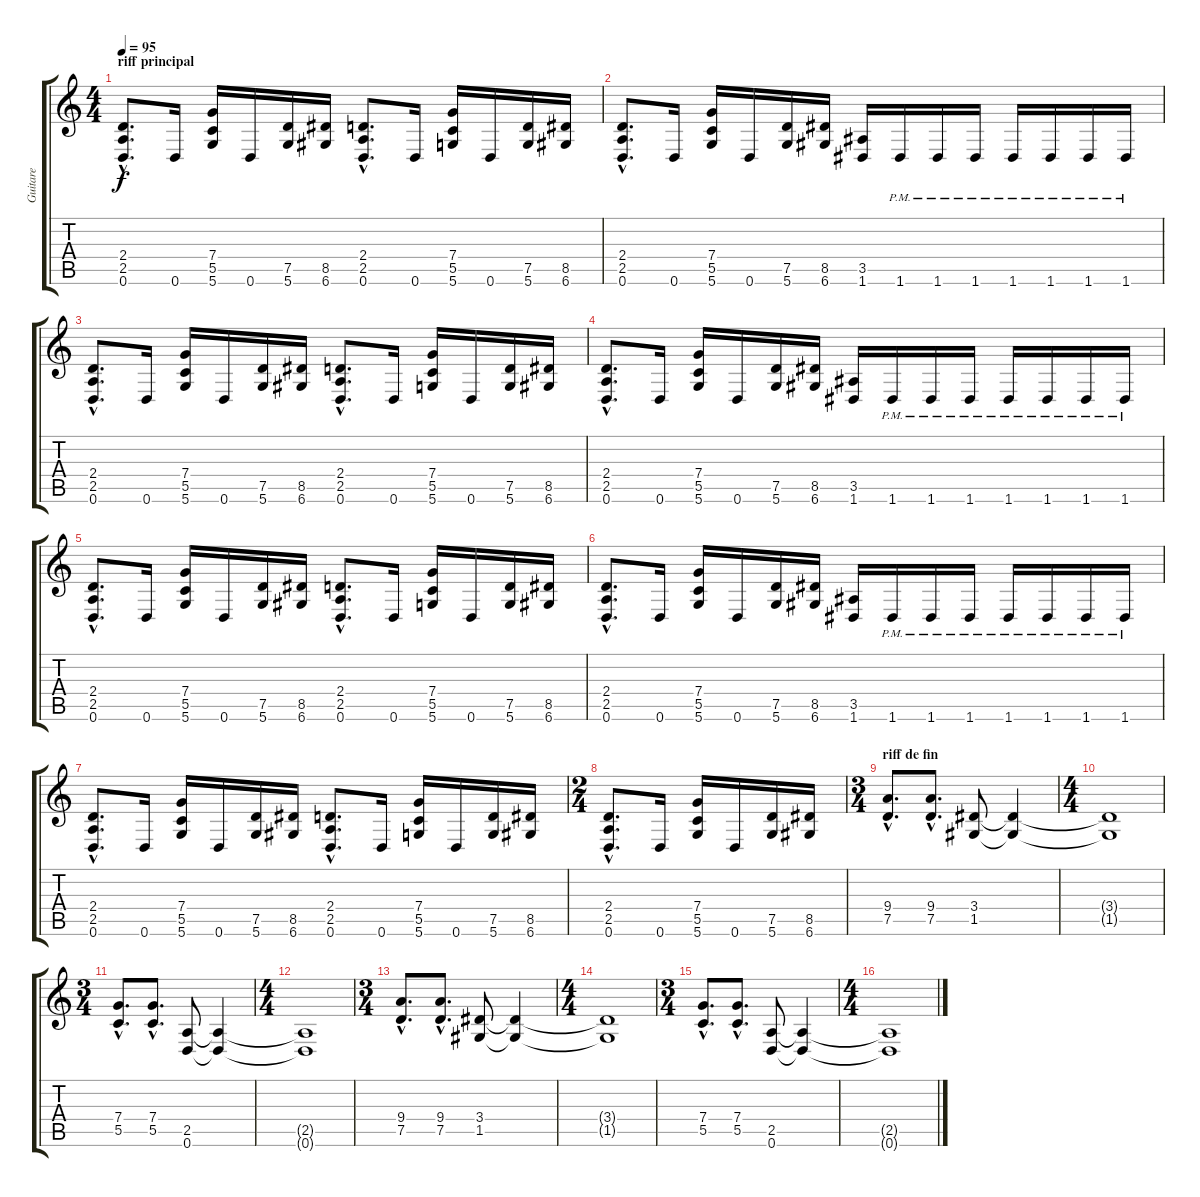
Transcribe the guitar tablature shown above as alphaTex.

\track ("Guitare" "Guitare") {instrument distortionguitar}
\staff {score tabs}
\tuning (D4 A3 F3 C3 G2 D2) {hide}
\ts (4 4)
\section ("" "riff principal")
\tempo 95
\clef g2
\ks c
(2.4{hac} 2.5{hac} 0.6{hac}).8{d dy f} 0.6.16 (7.4 5.5 5.6).16 0.6.16 (7.5 5.6).16 (8.5 6.6).16 (2.4{hac} 2.5{hac} 0.6{hac}).8{d} 0.6.16 (7.4 5.5 5.6).16 0.6.16 (7.5 5.6).16 (8.5 6.6).16 |
(2.4{hac} 2.5{hac} 0.6{hac}).8{d} 0.6.16 (7.4 5.5 5.6).16 0.6.16 (7.5 5.6).16 (8.5 6.6).16 (3.5 1.6).16 1.6{pm}.16 1.6{pm}.16 1.6{pm}.16 1.6{pm}.16 1.6{pm}.16 1.6{pm}.16 1.6{pm}.16 |
(2.4{hac} 2.5{hac} 0.6{hac}).8{d} 0.6.16 (7.4 5.5 5.6).16 0.6.16 (7.5 5.6).16 (8.5 6.6).16 (2.4{hac} 2.5{hac} 0.6{hac}).8{d} 0.6.16 (7.4 5.5 5.6).16 0.6.16 (7.5 5.6).16 (8.5 6.6).16 |
(2.4{hac} 2.5{hac} 0.6{hac}).8{d} 0.6.16 (7.4 5.5 5.6).16 0.6.16 (7.5 5.6).16 (8.5 6.6).16 (3.5 1.6).16 1.6{pm}.16 1.6{pm}.16 1.6{pm}.16 1.6{pm}.16 1.6{pm}.16 1.6{pm}.16 1.6{pm}.16 |
(2.4{hac} 2.5{hac} 0.6{hac}).8{d} 0.6.16 (7.4 5.5 5.6).16 0.6.16 (7.5 5.6).16 (8.5 6.6).16 (2.4{hac} 2.5{hac} 0.6{hac}).8{d} 0.6.16 (7.4 5.5 5.6).16 0.6.16 (7.5 5.6).16 (8.5 6.6).16 |
(2.4{hac} 2.5{hac} 0.6{hac}).8{d} 0.6.16 (7.4 5.5 5.6).16 0.6.16 (7.5 5.6).16 (8.5 6.6).16 (3.5 1.6).16 1.6{pm}.16 1.6{pm}.16 1.6{pm}.16 1.6{pm}.16 1.6{pm}.16 1.6{pm}.16 1.6{pm}.16 |
(2.4{hac} 2.5{hac} 0.6{hac}).8{d} 0.6.16 (7.4 5.5 5.6).16 0.6.16 (7.5 5.6).16 (8.5 6.6).16 (2.4{hac} 2.5{hac} 0.6{hac}).8{d} 0.6.16 (7.4 5.5 5.6).16 0.6.16 (7.5 5.6).16 (8.5 6.6).16 |
\ts (2 4)
(2.4{hac} 2.5{hac} 0.6{hac}).8{d} 0.6.16 (7.4 5.5 5.6).16 0.6.16 (7.5 5.6).16 (8.5 6.6).16 |
\ts (3 4)
\section ("" "riff de fin")
(9.4{hac} 7.5{hac}).8{d} (9.4{hac} 7.5{hac}).8{d} (3.4 1.5).8 (3.4{t} 1.5{t}).4 |
\ts (4 4)
(3.4{t} 1.5{t}).1 |
\ts (3 4)
(7.4{hac} 5.5{hac}).8{d} (7.4{hac} 5.5{hac}).8{d} (2.5 0.6).8 (2.5{t} 0.6{t}).4 |
\ts (4 4)
(2.5{t} 0.6{t}).1 |
\ts (3 4)
(9.4{hac} 7.5{hac}).8{d} (9.4{hac} 7.5{hac}).8{d} (3.4 1.5).8 (3.4{t} 1.5{t}).4 |
\ts (4 4)
(3.4{t} 1.5{t}).1 |
\ts (3 4)
(7.4{hac} 5.5{hac}).8{d} (7.4{hac} 5.5{hac}).8{d} (2.5 0.6).8 (2.5{t} 0.6{t}).4 |
\ts (4 4)
(2.5{t} 0.6{t}).1
